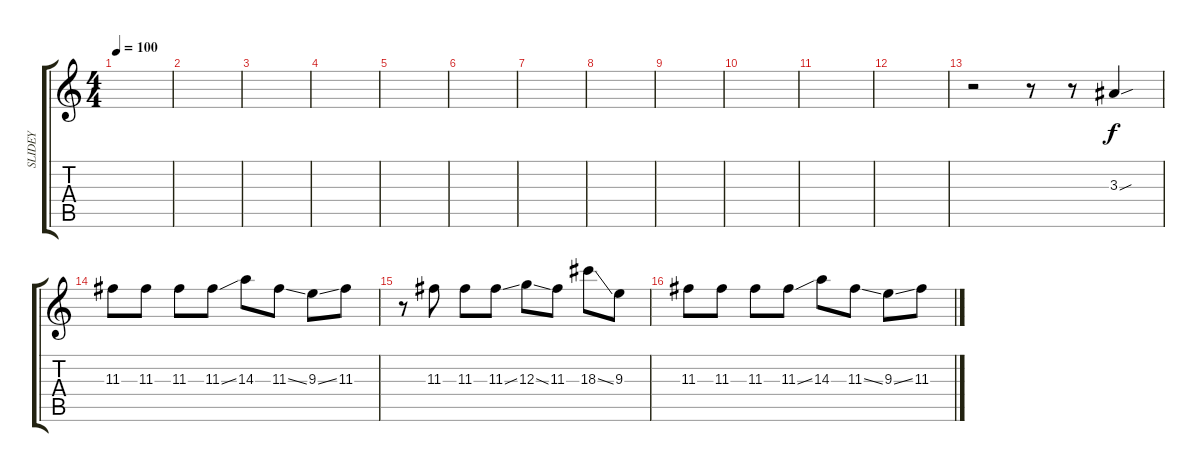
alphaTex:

\track ("SLIDEY" "SLIDEY") {instrument overdrivenguitar}
\staff {score tabs}
\tuning (E4 B3 G3 D3 A2 E2) {hide}
\ts (4 4)
\tempo 100
\clef g2
\ks c
|
|
|
|
|
|
|
|
|
|
|
|
r.2 r.8 r.8 3.3{sou}.4 |
11.3.8 11.3.8 11.3.8 11.3{ss}.8 14.3.8 11.3{ss}.8 9.3{ss}.8 11.3.8 |
r.8 11.3.8 11.3.8 11.3{ss}.8 12.3{ss}.8 11.3.8 18.3{ss}.8 9.3.8 |
11.3.8 11.3.8 11.3.8 11.3{ss}.8 14.3.8 11.3{ss}.8 9.3{ss}.8 11.3.8
